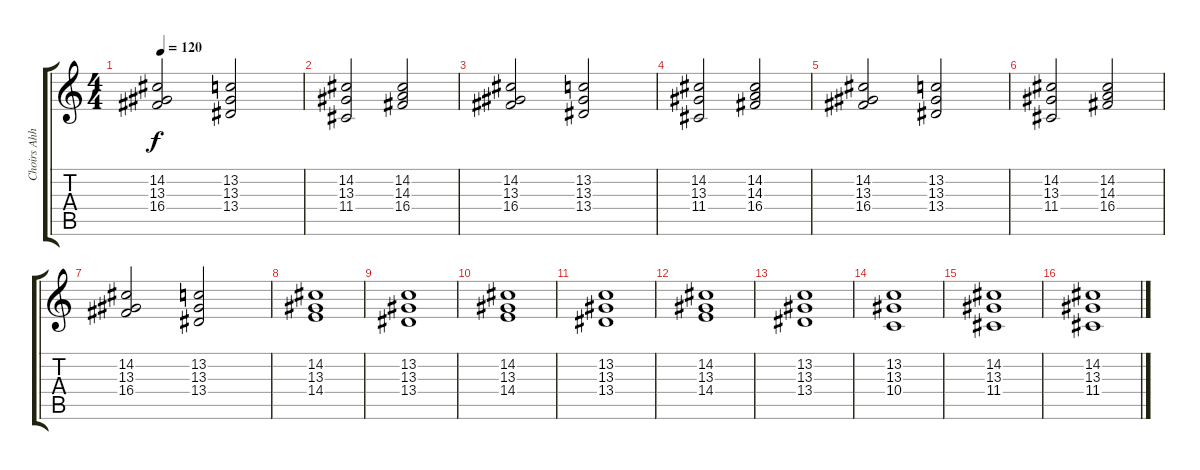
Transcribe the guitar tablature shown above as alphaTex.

\track ("Choirs Ahh's" "Choirs Ahh") {instrument choiraahs}
\staff {score tabs}
\tuning (E4 B3 G3 D3 A2 E2) {hide}
\ts (4 4)
\tempo 120
\clef g2
\ks c
(14.2 13.3 16.4).2{dy f} (13.2 13.3 13.4).2 |
(14.2 13.3 11.4).2 (14.2 14.3 16.4).2 |
(14.2 13.3 16.4).2 (13.2 13.3 13.4).2 |
(14.2 13.3 11.4).2 (14.2 14.3 16.4).2 |
(14.2 13.3 16.4).2 (13.2 13.3 13.4).2 |
(14.2 13.3 11.4).2 (14.2 14.3 16.4).2 |
(14.2 13.3 16.4).2 (13.2 13.3 13.4).2 |
(14.2 13.3 14.4).1 |
(13.2 13.3 13.4).1 |
(14.2 13.3 14.4).1 |
(13.2 13.3 13.4).1 |
(14.2 13.3 14.4).1 |
(13.2 13.3 13.4).1 |
(13.2 13.3 10.4).1 |
(14.2 13.3 11.4).1 |
(14.2 13.3 11.4).1
